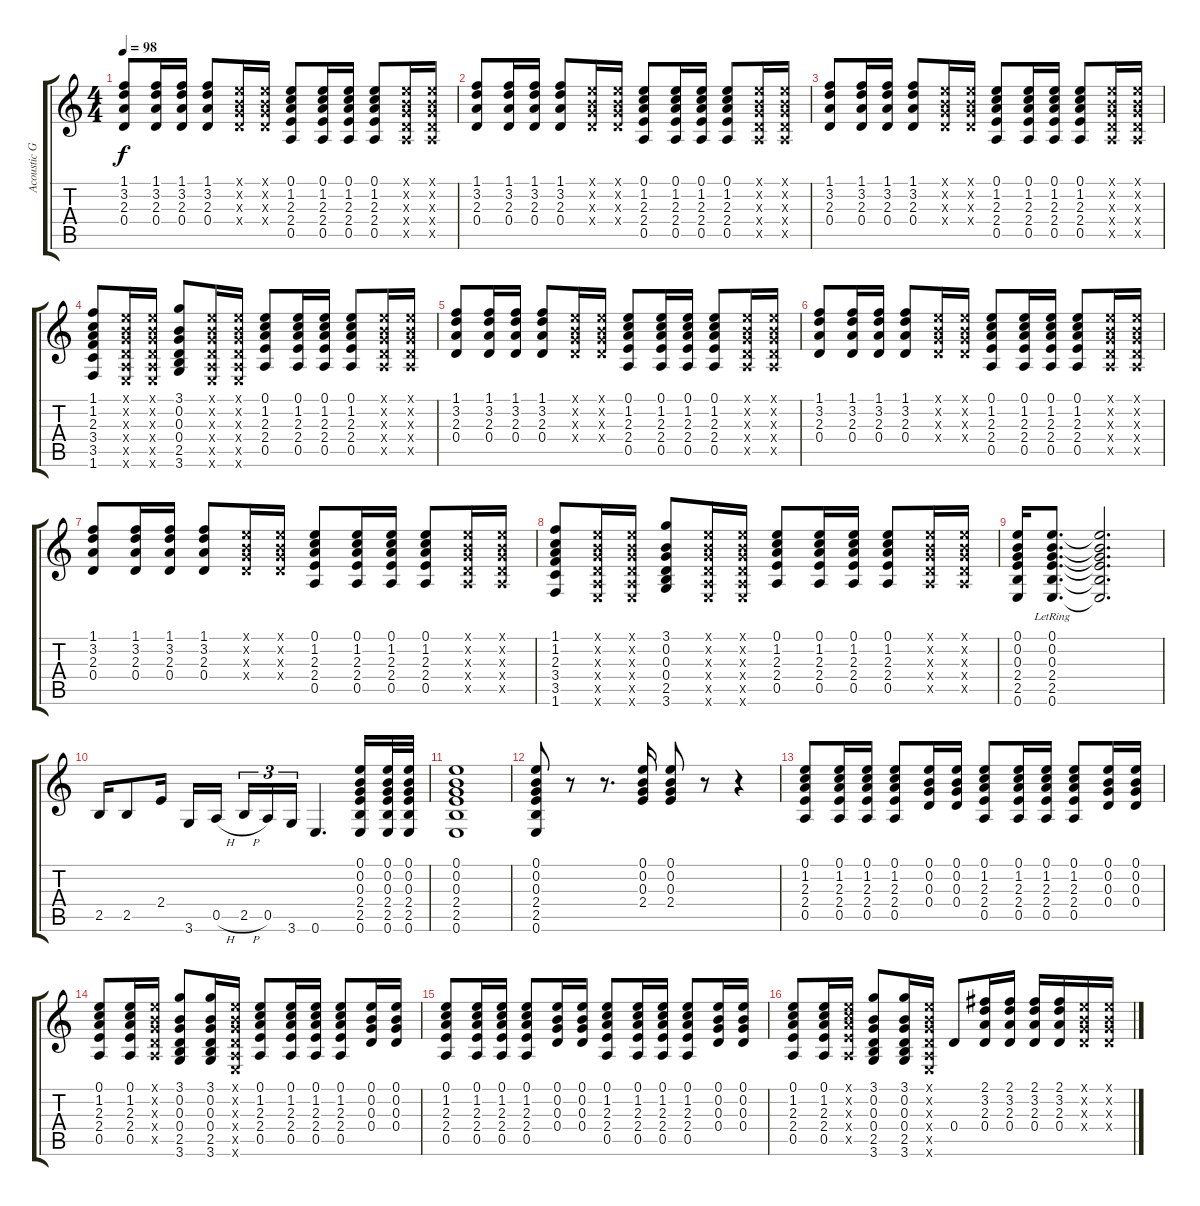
\track ("Acoustic Guitar II" "Acoustic G") {instrument acousticguitarnylon}
\staff {score tabs}
\tuning (E4 B3 G3 D3 A2 E2) {hide}
\ts (4 4)
\tempo 98
\clef g2
\ks c
(1.1 3.2 2.3 0.4).8{dy f} (1.1 3.2 2.3 0.4).16 (1.1 3.2 2.3 0.4).16 (1.1 3.2 2.3 0.4).8 (0.1{x} 0.2{x} 0.3{x} 0.4{x}).16 (0.1{x} 0.2{x} 0.3{x} 0.4{x}).16 (0.1 1.2 2.3 2.4 0.5).8 (0.1 1.2 2.3 2.4 0.5).16 (0.1 1.2 2.3 2.4 0.5).16 (0.1 1.2 2.3 2.4 0.5).8 (0.1{x} 0.2{x} 0.3{x} 0.4{x} 0.5{x}).16 (0.1{x} 0.2{x} 0.3{x} 0.4{x} 0.5{x}).16 |
(1.1 3.2 2.3 0.4).8 (1.1 3.2 2.3 0.4).16 (1.1 3.2 2.3 0.4).16 (1.1 3.2 2.3 0.4).8 (0.1{x} 0.2{x} 0.3{x} 0.4{x}).16 (0.1{x} 0.2{x} 0.3{x} 0.4{x}).16 (0.1 1.2 2.3 2.4 0.5).8 (0.1 1.2 2.3 2.4 0.5).16 (0.1 1.2 2.3 2.4 0.5).16 (0.1 1.2 2.3 2.4 0.5).8 (0.1{x} 0.2{x} 0.3{x} 0.4{x} 0.5{x}).16 (0.1{x} 0.2{x} 0.3{x} 0.4{x} 0.5{x}).16 |
(1.1 3.2 2.3 0.4).8 (1.1 3.2 2.3 0.4).16 (1.1 3.2 2.3 0.4).16 (1.1 3.2 2.3 0.4).8 (0.1{x} 0.2{x} 0.3{x} 0.4{x}).16 (0.1{x} 0.2{x} 0.3{x} 0.4{x}).16 (0.1 1.2 2.3 2.4 0.5).8 (0.1 1.2 2.3 2.4 0.5).16 (0.1 1.2 2.3 2.4 0.5).16 (0.1 1.2 2.3 2.4 0.5).8 (0.1{x} 0.2{x} 0.3{x} 0.4{x} 0.5{x}).16 (0.1{x} 0.2{x} 0.3{x} 0.4{x} 0.5{x}).16 |
(1.1 1.2 2.3 3.4 3.5 1.6).8 (0.1{x} 0.2{x} 0.3{x} 0.4{x} 0.5{x} 0.6{x}).16 (0.1{x} 0.2{x} 0.3{x} 0.4{x} 0.5{x} 0.6{x}).16 (3.1 0.2 0.3 0.4 2.5 3.6).8 (0.1{x} 0.2{x} 0.3{x} 0.4{x} 0.5{x} 0.6{x}).16 (0.1{x} 0.2{x} 0.3{x} 0.4{x} 0.5{x} 0.6{x}).16 (0.1 1.2 2.3 2.4 0.5).8 (0.1 1.2 2.3 2.4 0.5).16 (0.1 1.2 2.3 2.4 0.5).16 (0.1 1.2 2.3 2.4 0.5).8 (0.1{x} 0.2{x} 0.3{x} 0.4{x} 0.5{x}).16 (0.1{x} 0.2{x} 0.3{x} 0.4{x} 0.5{x}).16 |
(1.1 3.2 2.3 0.4).8 (1.1 3.2 2.3 0.4).16 (1.1 3.2 2.3 0.4).16 (1.1 3.2 2.3 0.4).8 (0.1{x} 0.2{x} 0.3{x} 0.4{x}).16 (0.1{x} 0.2{x} 0.3{x} 0.4{x}).16 (0.1 1.2 2.3 2.4 0.5).8 (0.1 1.2 2.3 2.4 0.5).16 (0.1 1.2 2.3 2.4 0.5).16 (0.1 1.2 2.3 2.4 0.5).8 (0.1{x} 0.2{x} 0.3{x} 0.4{x} 0.5{x}).16 (0.1{x} 0.2{x} 0.3{x} 0.4{x} 0.5{x}).16 |
(1.1 3.2 2.3 0.4).8 (1.1 3.2 2.3 0.4).16 (1.1 3.2 2.3 0.4).16 (1.1 3.2 2.3 0.4).8 (0.1{x} 0.2{x} 0.3{x} 0.4{x}).16 (0.1{x} 0.2{x} 0.3{x} 0.4{x}).16 (0.1 1.2 2.3 2.4 0.5).8 (0.1 1.2 2.3 2.4 0.5).16 (0.1 1.2 2.3 2.4 0.5).16 (0.1 1.2 2.3 2.4 0.5).8 (0.1{x} 0.2{x} 0.3{x} 0.4{x} 0.5{x}).16 (0.1{x} 0.2{x} 0.3{x} 0.4{x} 0.5{x}).16 |
(1.1 3.2 2.3 0.4).8 (1.1 3.2 2.3 0.4).16 (1.1 3.2 2.3 0.4).16 (1.1 3.2 2.3 0.4).8 (0.1{x} 0.2{x} 0.3{x} 0.4{x}).16 (0.1{x} 0.2{x} 0.3{x} 0.4{x}).16 (0.1 1.2 2.3 2.4 0.5).8 (0.1 1.2 2.3 2.4 0.5).16 (0.1 1.2 2.3 2.4 0.5).16 (0.1 1.2 2.3 2.4 0.5).8 (0.1{x} 0.2{x} 0.3{x} 0.4{x} 0.5{x}).16 (0.1{x} 0.2{x} 0.3{x} 0.4{x} 0.5{x}).16 |
(1.1 1.2 2.3 3.4 3.5 1.6).8 (0.1{x} 0.2{x} 0.3{x} 0.4{x} 0.5{x} 0.6{x}).16 (0.1{x} 0.2{x} 0.3{x} 0.4{x} 0.5{x} 0.6{x}).16 (3.1 0.2 0.3 0.4 2.5 3.6).8 (0.1{x} 0.2{x} 0.3{x} 0.4{x} 0.5{x} 0.6{x}).16 (0.1{x} 0.2{x} 0.3{x} 0.4{x} 0.5{x} 0.6{x}).16 (0.1 1.2 2.3 2.4 0.5).8 (0.1 1.2 2.3 2.4 0.5).16 (0.1 1.2 2.3 2.4 0.5).16 (0.1 1.2 2.3 2.4 0.5).8 (0.1{x} 0.2{x} 0.3{x} 0.4{x} 0.5{x}).16 (0.1{x} 0.2{x} 0.3{x} 0.4{x} 0.5{x}).16 |
(0.1 0.2 0.3 2.4 2.5 0.6).16 (0.1{lr} 0.2{lr} 0.3{lr} 2.4{lr} 2.5{lr} 0.6{lr}).8{d} (0.1{t} 0.2{t} 0.3{t} 2.4{t} 2.5{t} 0.6{t}).2{d} |
2.5.16 2.5.8 2.4.16 3.6.16 0.5{h}.16{beam splitsecondary} 2.5{h}.16{tu (3 2)} 0.5.16{tu (3 2)} 3.6.16{tu (3 2)} 0.6.4{d} (0.1 0.2 0.3 2.4 2.5 0.6).16 (0.1 0.2 0.3 2.4 2.5 0.6).32 (0.1 0.2 0.3 2.4 2.5 0.6).32 |
(0.1 0.2 0.3 2.4 2.5 0.6).1 |
(0.1 0.2 0.3 2.4 2.5 0.6).8 r.8 r.8{d} (0.1 0.2 0.3 2.4).16 (0.1 0.2 0.3 2.4).8 r.8 r.4 |
(0.1 1.2 2.3 2.4 0.5).8 (0.1 1.2 2.3 2.4 0.5).16 (0.1 1.2 2.3 2.4 0.5).16 (0.1 1.2 2.3 2.4 0.5).8 (0.1 0.2 0.3 0.4).16 (0.1 0.2 0.3 0.4).16 (0.1 1.2 2.3 2.4 0.5).8 (0.1 1.2 2.3 2.4 0.5).16 (0.1 1.2 2.3 2.4 0.5).16 (0.1 1.2 2.3 2.4 0.5).8 (0.1 0.2 0.3 0.4).16 (0.1 0.2 0.3 0.4).16 |
(0.1 1.2 2.3 2.4 0.5).8 (0.1 1.2 2.3 2.4 0.5).16 (0.1{x} 0.2{x} 0.3{x} 0.4{x} 0.5{x}).16 (3.1 0.2 0.3 0.4 2.5 3.6).8 (3.1 0.2 0.3 0.4 2.5 3.6).16 (0.1{x} 0.2{x} 0.3{x} 0.4{x} 0.5{x} 0.6{x}).16 (0.1 1.2 2.3 2.4 0.5).8 (0.1 1.2 2.3 2.4 0.5).16 (0.1 1.2 2.3 2.4 0.5).16 (0.1 1.2 2.3 2.4 0.5).8 (0.1 0.2 0.3 0.4).16 (0.1 0.2 0.3 0.4).16 |
(0.1 1.2 2.3 2.4 0.5).8 (0.1 1.2 2.3 2.4 0.5).16 (0.1 1.2 2.3 2.4 0.5).16 (0.1 1.2 2.3 2.4 0.5).8 (0.1 0.2 0.3 0.4).16 (0.1 0.2 0.3 0.4).16 (0.1 1.2 2.3 2.4 0.5).8 (0.1 1.2 2.3 2.4 0.5).16 (0.1 1.2 2.3 2.4 0.5).16 (0.1 1.2 2.3 2.4 0.5).8 (0.1 0.2 0.3 0.4).16 (0.1 0.2 0.3 0.4).16 |
(0.1 1.2 2.3 2.4 0.5).8 (0.1 1.2 2.3 2.4 0.5).16 (0.1{x} 1.2{x} 2.3{x} 2.4{x} 0.5{x}).16 (3.1 0.2 0.3 0.4 2.5 3.6).8 (3.1 0.2 0.3 0.4 2.5 3.6).16 (0.1{x} 0.2{x} 0.3{x} 0.4{x} 0.5{x} 0.6{x}).16 0.4.8 (2.1 3.2 2.3 0.4).16 (2.1 3.2 2.3 0.4).16 (2.1 3.2 2.3 0.4).16 (2.1 3.2 2.3 0.4).16 (0.1{x} 0.2{x} 0.3{x} 0.4{x}).16 (0.1{x} 0.2{x} 0.3{x} 0.4{x}).16
